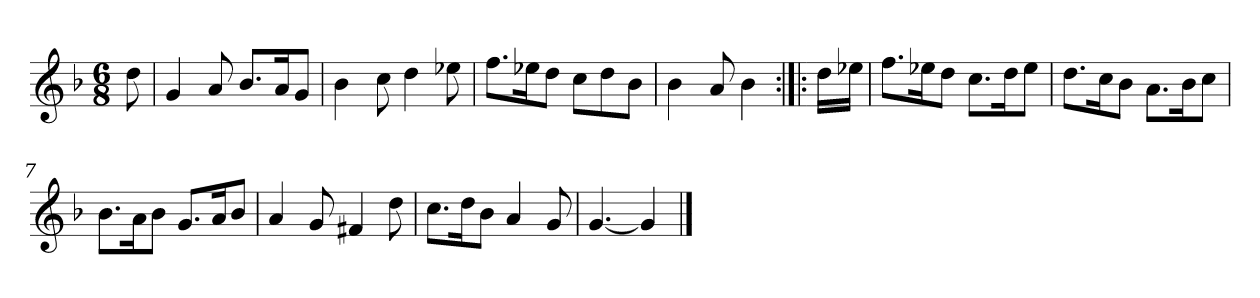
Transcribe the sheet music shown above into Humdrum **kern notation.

**kern
*part1
*staff1
*clefG2
*k[b-]
*G:dor
*M6/8
*MM120
=
8dd
=1
4g
8a
8.b-/L
16a/K
8g/J
=2
4b-
8cc
4dd
8ee-X
=3
8.ff\L
16ee-X\K
8dd\J
8cc\L
8dd\
8b-\J
=4
4b-
8a
4b-
=:|!|:
16dd\LL
16ee-X\JJ
=5
8.ff\L
16ee-X\K
8dd\J
8.cc\L
16dd\K
8ee-\J
=6
8.dd\L
16cc\K
8b-\J
8.a\L
16b-\K
8cc\J
=7
8.b-\L
16a\K
8b-\J
8.g/L
16a/K
8b-/J
=8
4a
8g
4f#X
8dd
=9
8.cc\L
16dd\K
8b-\J
4a
8g
=10
[4.g
4g]
==
*-
